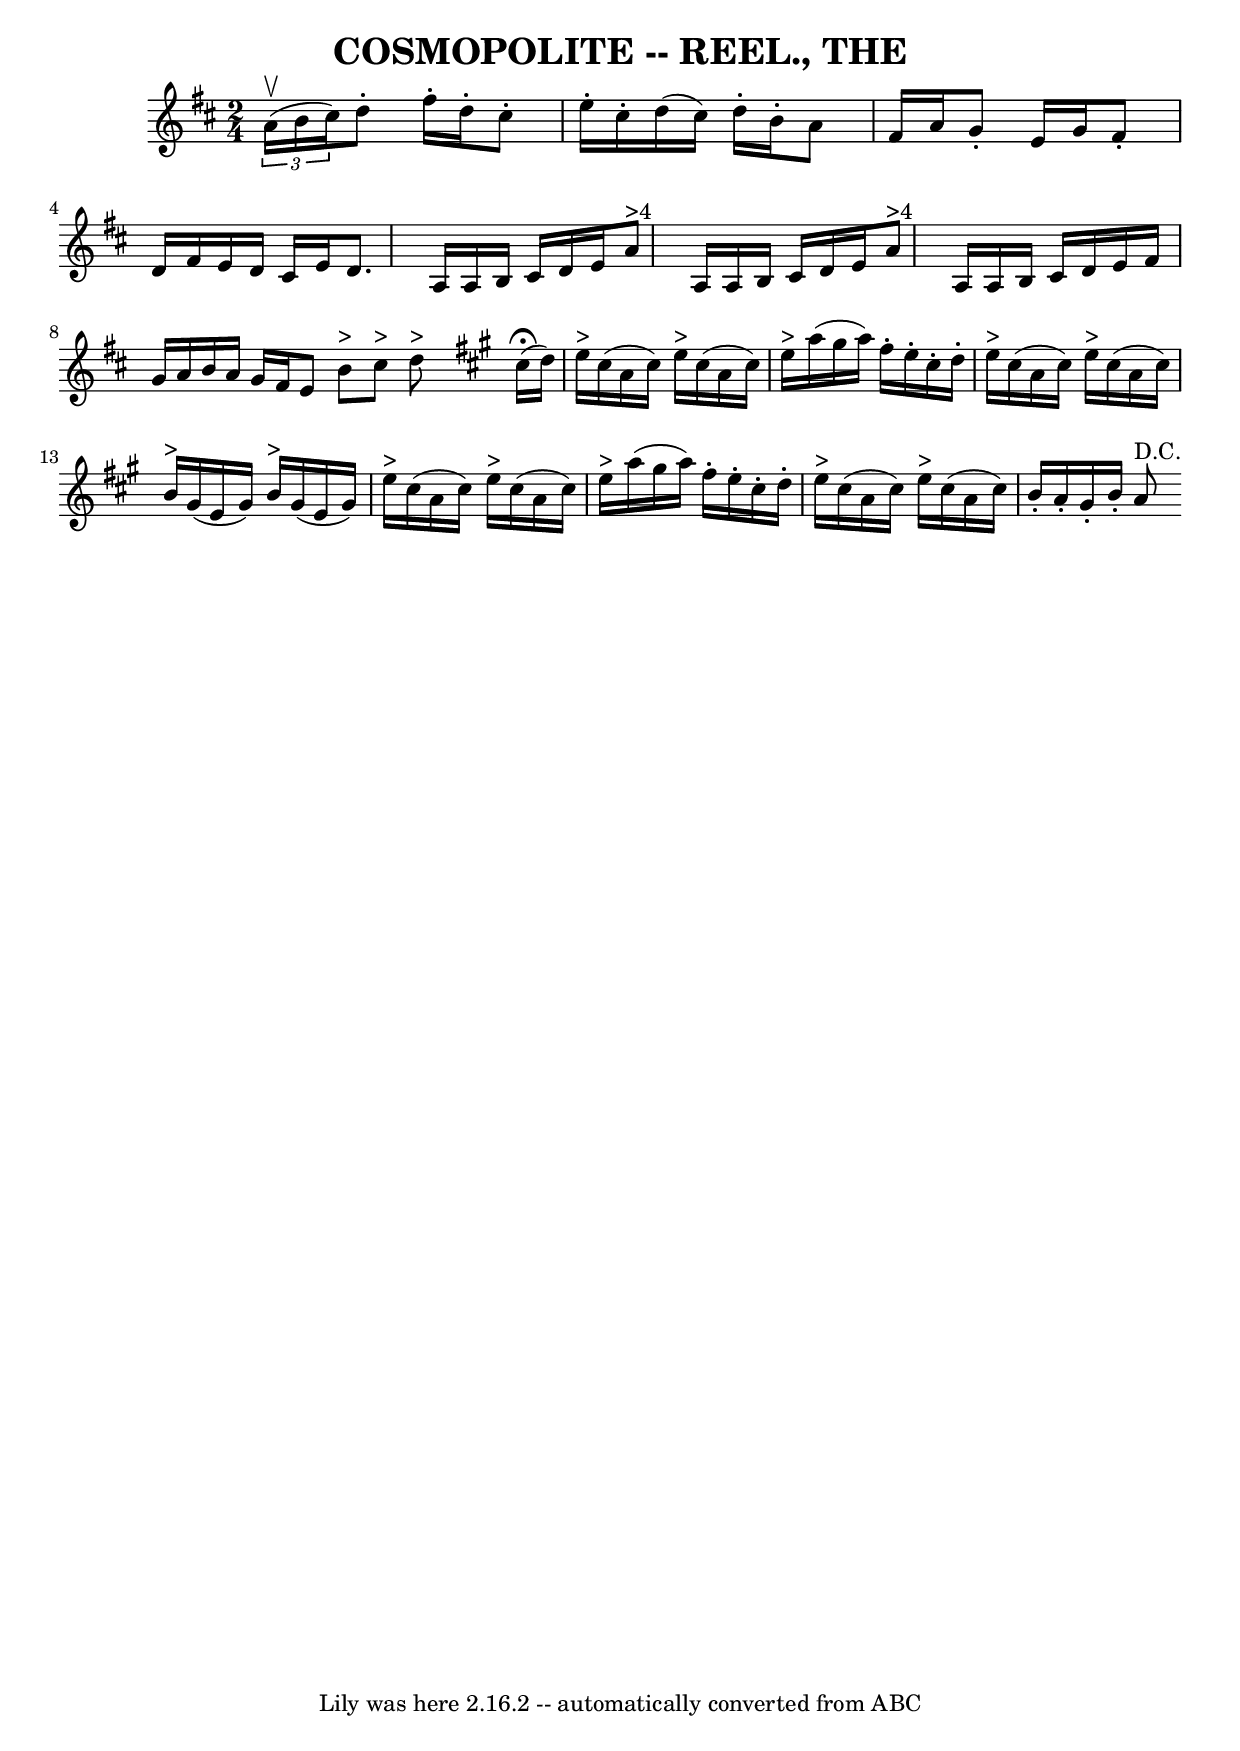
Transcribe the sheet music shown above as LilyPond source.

\version "2.16.2"
\include "Mammoth.ily"
\header {
  crossRefNumber = "8"
  footnotes = ""
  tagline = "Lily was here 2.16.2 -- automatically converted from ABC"
  title = "COSMOPOLITE -- REEL., THE"

}
voicedefault =  {


  \time 2/4 
  \key d \major
  \times 2/3 { a'16^\upbow(b'16 cis''16) 
	     } 
  |
  d''8 -. fis''16 -. d''16 -. cis''8 -. e''16 -. cis''16 -. 
  |
  d''16 (cis''16) d''16 -. b'16 -. a'8 fis'16 a'16  
  |
  g'8 -. e'16 g'16 fis'8 -. d'16 fis'16  |
  e'16  
  d'16 cis'16 e'16 d'8. a16  |
  a16 b16 cis'16    
  d'16 e'16 a'8^">4" a16  |
  a16 b16 cis'16 d'16    
  e'16 a'8^">4" a16  |
  a16 b16 cis'16 d'16 e'16    
  fis'16 g'16 a'16  |
  b'16 a'16 g'16 fis'16 e'8  
  \bar ":|" b'8^">" cis''8^">" d''8^">"   \bar "||"   
  \key a \major
  
  \bar "|:" cis''16^\fermata(d''16) |
  e''16^">" cis''16 (
  a'16 cis''16) e''16^">" cis''16 (a'16 cis''16) |
  
  e''16^">" a''16 (gis''16 a''16) fis''16 -. e''16 -. cis''16 
  -. d''16 -. |
  e''16^">" cis''16 (a'16 cis''16) e''16 ^">" cis''16 (a'16 cis''16) |
  b'16^">" gis'16 (e'16   
  gis'16) b'16^">" gis'16 (e'16 gis'16) |
  e''16 ^">" cis''16 (a'16 cis''16) e''16^">" cis''16 (a'16    
  cis''16) |
  e''16^">" a''16 (gis''16 a''16) fis''16 -. 
  e''16 -. cis''16 -. d''16 -. |
  e''16^">" cis''16 (a'16    
  cis''16) e''16^">" cis''16 (a'16 cis''16) |
  b'16 -. 
  a'16 -. gis'16 -. b'16 -. a'8^"D.C."   \bar ":|"   

}

\score{
  <<

    \context Staff="default"
    {
      \voicedefault 
      
    }

  >>
  \layout {
    
  }
  \midi {
  }

}
